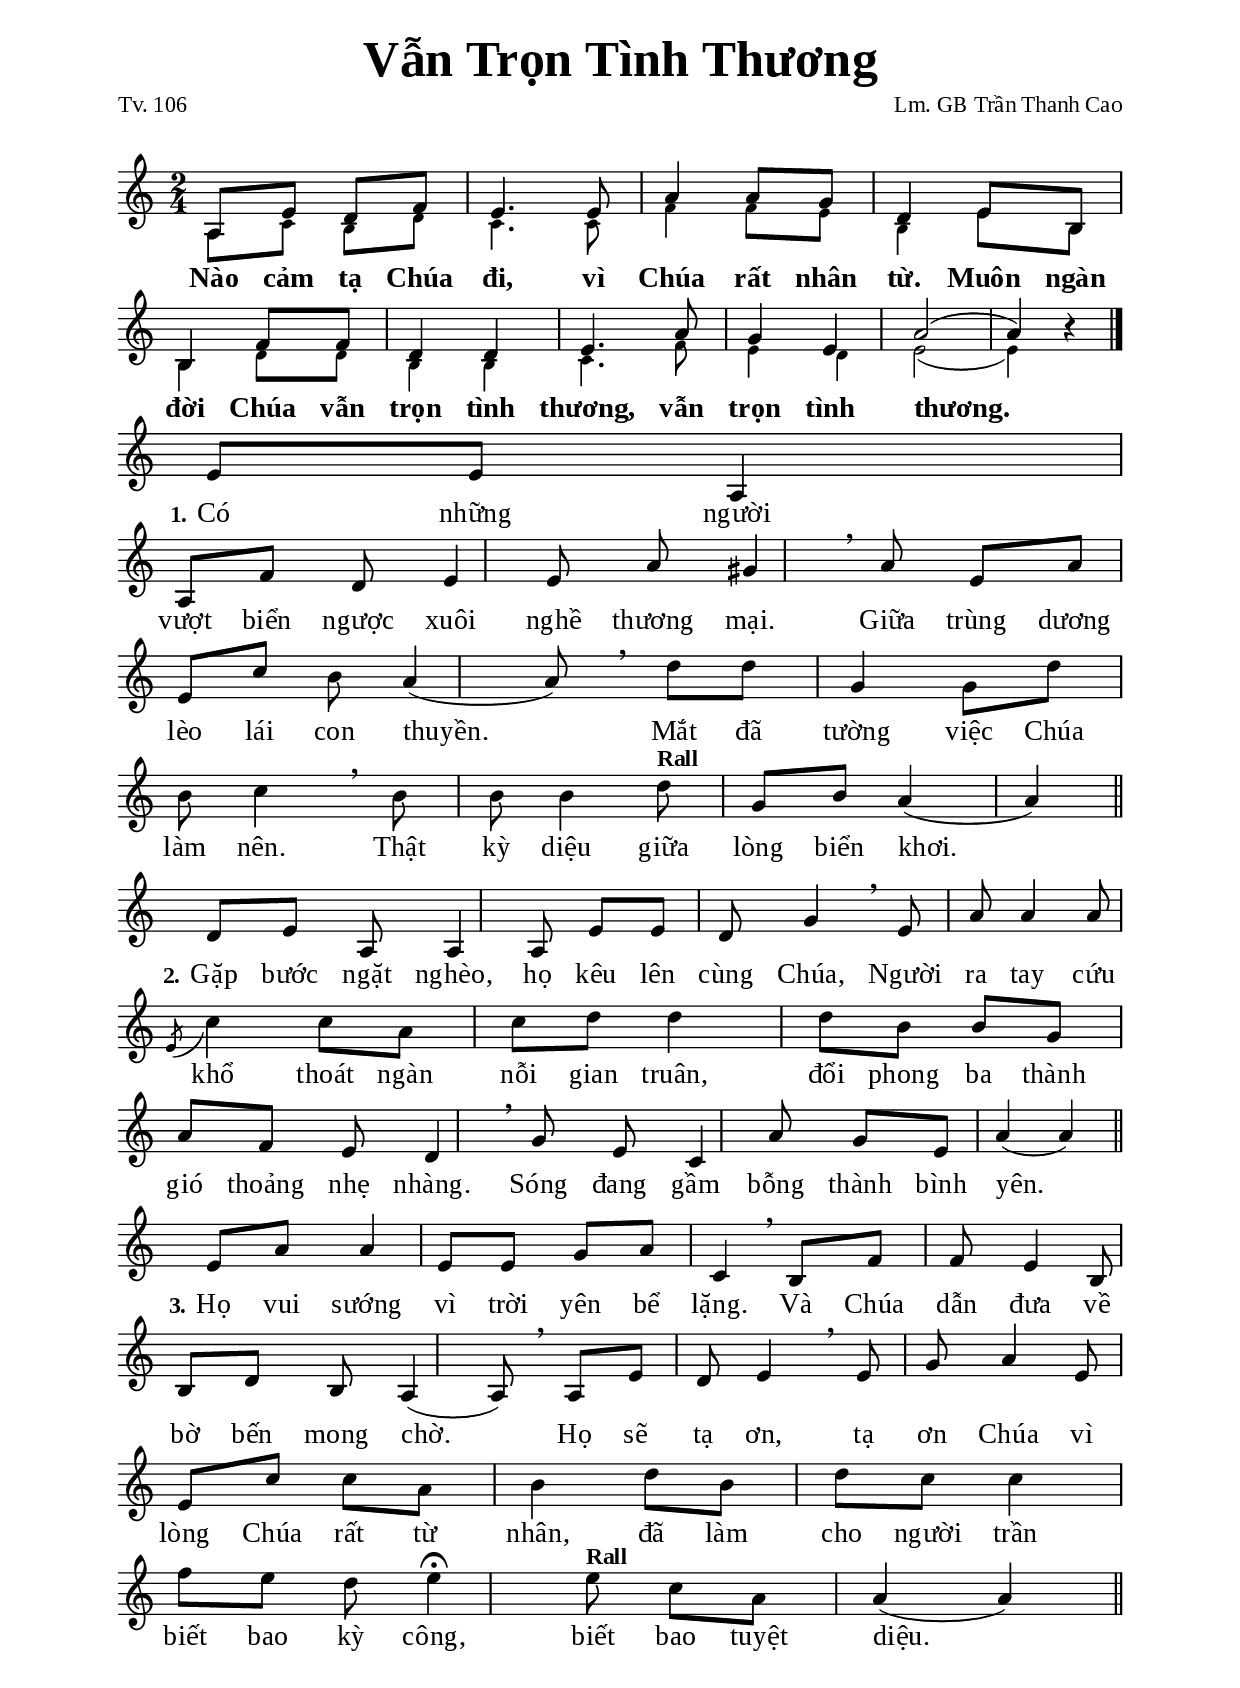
% Cài đặt chung
\version "2.22.1"
\include "english.ly"

\header {
  title = \markup { \fontsize #3 "Vẫn Trọn Tình Thương" }
  poet = "Tv. 106"
  composer = "Lm. GB Trần Thanh Cao"
  arranger = " "
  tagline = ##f
}

\paper {
  #(set-paper-size "a4")
  top-margin = 10\mm
  bottom-margin = 10\mm
  left-margin = 20\mm
  right-margin = 20\mm
  indent = #0
  #(define fonts
    (make-pango-font-tree
      "Liberation Serif"
      "Liberation Serif"
      "Liberation Serif"
      (/ 20 20)))
  page-count = #1
}

% Nhạc điệp khúc
nhacDiepKhucSop = \relative c' {
  a8 e' d f |
  e4. e8 |
  a4 a8 g |
  d4 e8 b |
  b4 f'8 f |
  d4 d |
  e4. a8 |
  g4 e |
  a2 ( |
  a4) r \bar "|."
}

nhacDiepKhucBass = \relative c' {
  a8 c b d |
  c4. c8 |
  f4 f8 e |
  b4 e8 b |
  b4 d8 d |
  b4 b 
  c4. f8 |
  e4 d |
  e2 ( |
  e4) r
}

% Nhạc phiên khúc
nhacPhienKhucMot = \relative c' {
  e8 e a,4 a8 f' d e4 e8 a gs4 \breathe
  a8 e a e c' b a4 (a8) \breathe
  d8 d g,4 g8 d' b c4 \breathe
  b8 b b4 \tempo "Rall" d8 g, b a4 (a) \bar "||"
}

nhacPhienKhucHai = \relative c' {
  d8 e a, a4 a8 e' e d g4 \breathe
  e8 a a4 a8 \acciaccatura e8 c'4 c8 a c d d4
  d8 b b g a f e d4 \breathe
  g8 e c4 a'8 g e a4 (a) \bar "||"
}

nhacPhienKhucBa = \relative c' {
  e8 a a4 e8 e g a c,4 \breathe
  b8 f' f e4 b8 b d b a4 (a8) \breathe
  a8 e' d e4 \breathe
  e8 g a4 e8 e c' c a b4 d8 b d c c4 f8 e d e4 \fermata
  \tempo "Rall" e8 c a a4 (a) \bar "||"
}

% Lời điệp khúc
loiDiepKhuc = \lyricmode {
  Nào cảm tạ Chúa đi, vì Chúa rất nhân từ.
  Muôn ngàn đời Chúa vẫn trọn tình thương,
  vẫn trọn tình thương.
}

% Lời phiên khúc
loiPhienKhucMot = \lyricmode {
  \set stanza = #"1."
  Có những người vượt biển ngược xuôi nghề thương mại.
  Giữa trùng dương lèo lái con thuyền.
  Mắt đã tường việc Chúa làm nên.
  Thật kỳ diệu giữa lòng biển khơi.
}

loiPhienKhucHai = \lyricmode {
  \set stanza = #"2."
  Gặp bước ngặt nghèo, họ kêu lên cùng Chúa,
  Người ra tay cứu khổ thoát ngàn nỗi gian truân,
  đổi phong ba thành gió thoảng nhẹ nhàng.
  Sóng đang gầm bỗng thành bình yên.
}

loiPhienKhucBa = \lyricmode {
  \set stanza = #"3."
  Họ vui sướng vì trời yên bể lặng.
  Và Chúa dẫn đưa về bờ bến mong chờ.
  Họ sẽ tạ ơn, tạ ơn Chúa vì lòng Chúa rất từ nhân,
  đã làm cho người trần biết bao kỳ công,
  biết bao tuyệt diệu.
}


% Dàn trang
\score {
  \new ChoirStaff <<
    \new Staff = diepKhuc \with {
        \consists "Merge_rests_engraver"
        %\magnifyStaff #(magstep +1)
      }
      <<
      \new Voice = beSop {
        \voiceOne \key c \major \time 2/4 \nhacDiepKhucSop
      }
      \new Voice = beBas {
        \override NoteHead.font-size = #-2
        \voiceTwo \key c \major \time 2/4 \nhacDiepKhucBass
      }
    >>
    \new Lyrics \lyricsto beSop \loiDiepKhuc
  >>
  \layout {
    \override Lyrics.LyricText.font-series = #'bold
    \override Lyrics.LyricText.font-size = #+2
    \override Lyrics.LyricSpace.minimum-distance = #2.3
    \override Score.BarNumber.break-visibility = ##(#f #f #f)
    \override Score.SpacingSpanner.uniform-stretching = ##t
  }
}

\score {
  \new ChoirStaff <<
    \new Staff = phienKhuc \with {
        %\magnifyStaff #(magstep +1)
      }
      <<
      \new Voice = beSop {
        \key c \major \time 2/4 \nhacPhienKhucMot
      }
    >>
    \new Lyrics \lyricsto beSop \loiPhienKhucMot
  >>
  \layout {
    \override Staff.TimeSignature.transparent = ##t
    \override Lyrics.LyricText.font-size = #+2
    \override Lyrics.LyricSpace.minimum-distance = #2.9
    \override Score.BarNumber.break-visibility = ##(#f #f #f)
    \override Score.SpacingSpanner.uniform-stretching = ##t
    \set Score.barAlways = ##t
    \set Score.defaultBarType = ""
  } 
}

\score {
  \new ChoirStaff <<
    \new Staff = phienKhuc \with {
        %\magnifyStaff #(magstep +1)
      }
      <<
      \new Voice = beSop {
        \key c \major \time 2/4 \nhacPhienKhucHai
      }
    >>
    \new Lyrics \lyricsto beSop \loiPhienKhucHai
  >>
  \layout {
    \override Staff.TimeSignature.transparent = ##t
    \override Lyrics.LyricText.font-size = #+2
    \override Lyrics.LyricSpace.minimum-distance = #2.2
    \override Score.BarNumber.break-visibility = ##(#f #f #f)
    \override Score.SpacingSpanner.uniform-stretching = ##t
    \set Score.barAlways = ##t
    \set Score.defaultBarType = ""
  } 
}

\score {
  \new ChoirStaff <<
    \new Staff = phienKhuc \with {
        %\magnifyStaff #(magstep +1)
      }
      <<
      \new Voice = beSop {
        \key c \major \time 2/4 \nhacPhienKhucBa
      }
    >>
    \new Lyrics \lyricsto beSop \loiPhienKhucBa
  >>
  \layout {
    \override Staff.TimeSignature.transparent = ##t
    \override Lyrics.LyricText.font-size = #+2
    \override Lyrics.LyricSpace.minimum-distance = #3.0
    \override Score.BarNumber.break-visibility = ##(#f #f #f)
    \override Score.SpacingSpanner.uniform-stretching = ##t
    \set Score.barAlways = ##t
    \set Score.defaultBarType = ""
  } 
}
